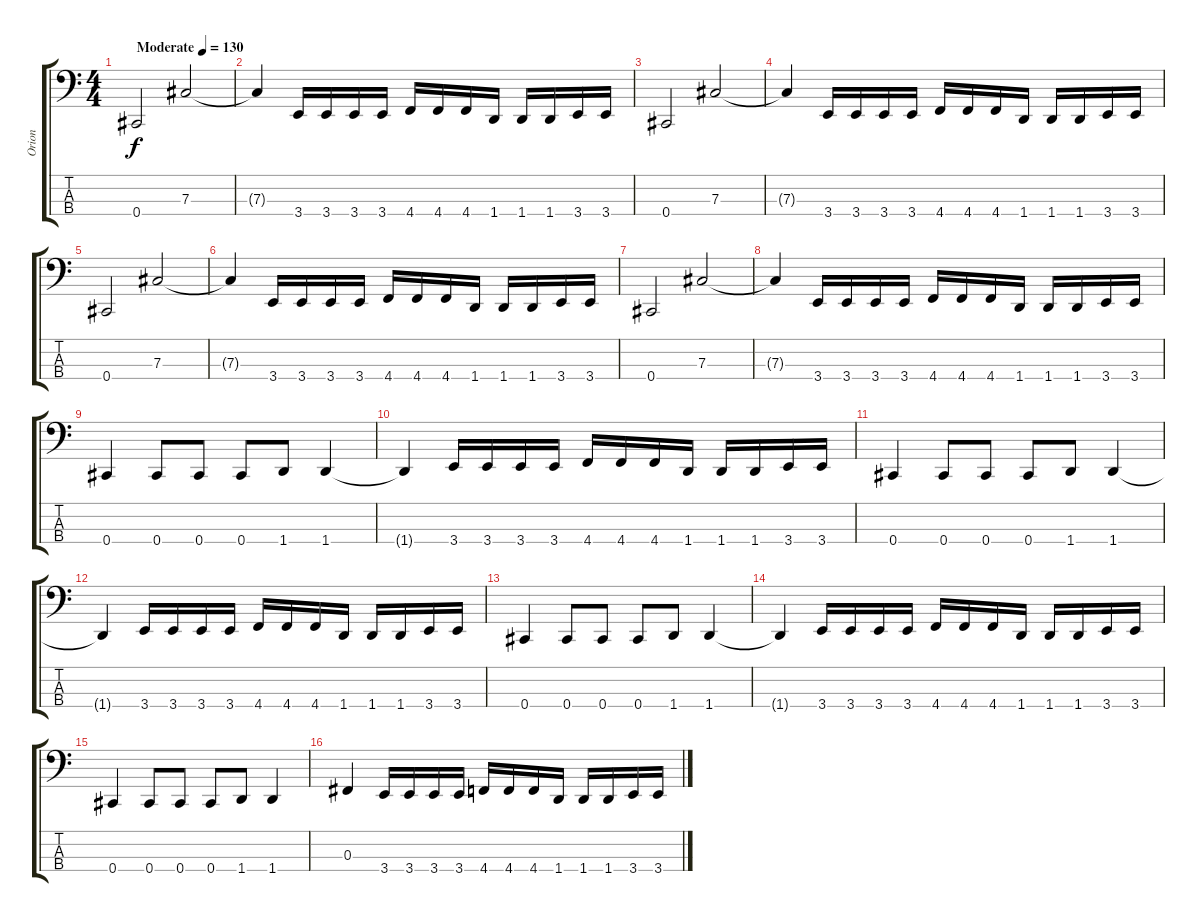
\track ("Orion" "Orion") {instrument electricbassfinger}
\staff {score tabs}
\tuning (E2 B1 Gb1 Db1) {hide}
\ts (4 4)
\tempo (130 "Moderate")
\clef f4
\ks c
0.4.2{dy f instrument electricbassfinger} 7.3.2 |
7.3{t}.4 3.4.16 3.4.16 3.4.16 3.4.16 4.4.16 4.4.16 4.4.16 1.4.16 1.4.16 1.4.16 3.4.16 3.4.16 |
0.4.2 7.3.2 |
7.3{t}.4 3.4.16 3.4.16 3.4.16 3.4.16 4.4.16 4.4.16 4.4.16 1.4.16 1.4.16 1.4.16 3.4.16 3.4.16 |
0.4.2 7.3.2 |
7.3{t}.4 3.4.16 3.4.16 3.4.16 3.4.16 4.4.16 4.4.16 4.4.16 1.4.16 1.4.16 1.4.16 3.4.16 3.4.16 |
0.4.2 7.3.2 |
7.3{t}.4 3.4.16 3.4.16 3.4.16 3.4.16 4.4.16 4.4.16 4.4.16 1.4.16 1.4.16 1.4.16 3.4.16 3.4.16 |
0.4.4 0.4.8 0.4.8 0.4.8 1.4.8 1.4.4 |
1.4{t}.4 3.4.16 3.4.16 3.4.16 3.4.16 4.4.16 4.4.16 4.4.16 1.4.16 1.4.16 1.4.16 3.4.16 3.4.16 |
0.4.4 0.4.8 0.4.8 0.4.8 1.4.8 1.4.4 |
1.4{t}.4 3.4.16 3.4.16 3.4.16 3.4.16 4.4.16 4.4.16 4.4.16 1.4.16 1.4.16 1.4.16 3.4.16 3.4.16 |
0.4.4 0.4.8 0.4.8 0.4.8 1.4.8 1.4.4 |
1.4{t}.4 3.4.16 3.4.16 3.4.16 3.4.16 4.4.16 4.4.16 4.4.16 1.4.16 1.4.16 1.4.16 3.4.16 3.4.16 |
0.4.4 0.4.8 0.4.8 0.4.8 1.4.8 1.4.4 |
0.3.4 3.4.16 3.4.16 3.4.16 3.4.16 4.4.16 4.4.16 4.4.16 1.4.16 1.4.16 1.4.16 3.4.16 3.4.16
